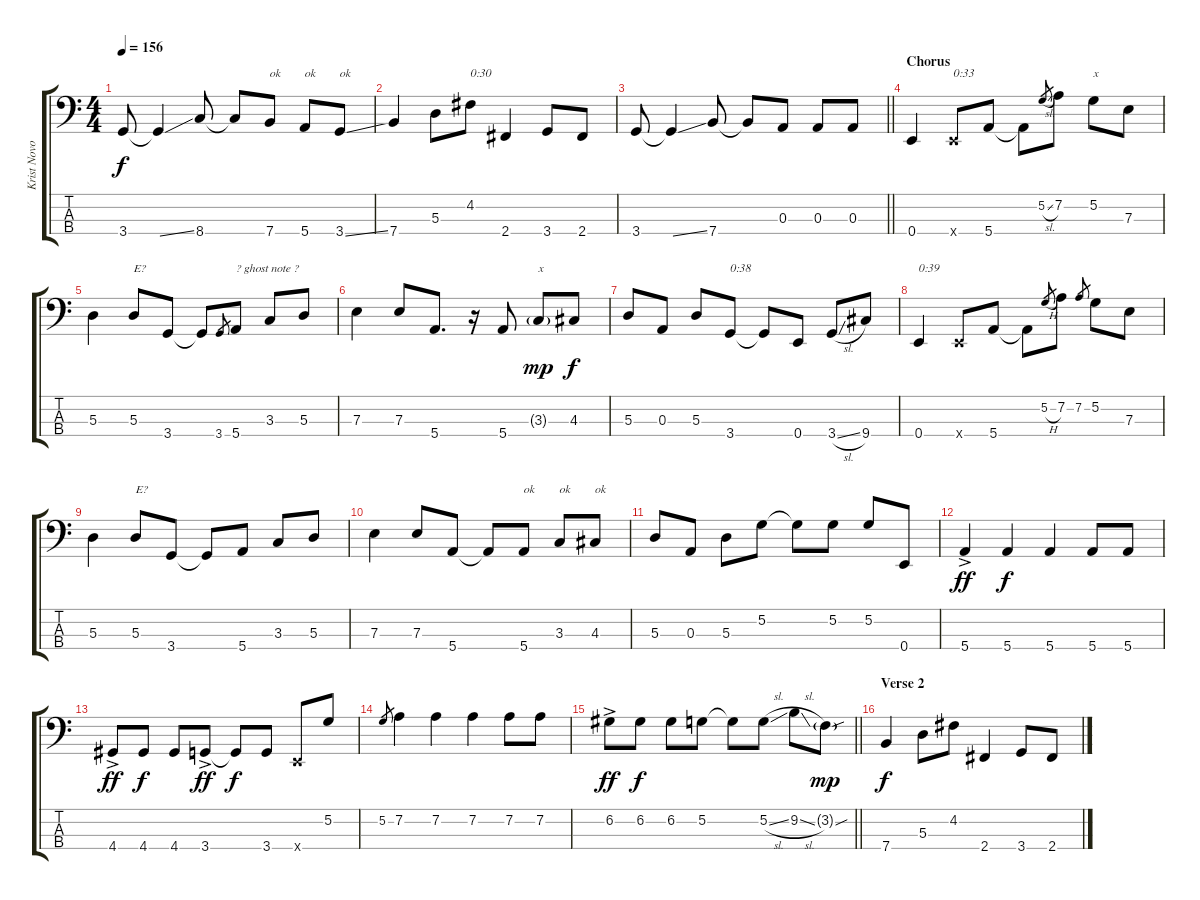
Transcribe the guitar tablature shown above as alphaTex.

\track ("Krist Novoselic - Bass" "Krist Novo") {instrument electricbasspick}
\staff {score tabs}
\tuning (G2 D2 A1 E1) {hide}
\ts (4 4)
\tempo 156
\clef f4
\ks c
3.4.8{dy f} 3.4{ss t}.4 8.4.8 8.4{t}.8 7.4.8{txt "ok"} 5.4.8{txt "ok"} 3.4{ss}.8{txt "ok"} |
7.4.4 5.3.8 4.2.8{txt "0:30"} 2.4.4 3.4.8 2.4.8 |
\barLineRight lightlight
3.4.8 3.4{ss t}.4 7.4.8 7.4{t}.8 0.3.8 0.3.8 0.3.8 |
\section ("" "Chorus")
0.4.4 0.4{x}.8{txt "0:33"} 5.4.8 5.4{t}.8 5.2{sl}.8{gr} 7.2.8 5.2.8{txt "x"} 7.3.8 |
5.3.4 5.3.8{txt "E?"} 3.4.8 3.4{t}.8 3.4.8{gr} 5.4.8{txt "? ghost note ?"} 3.3.8 5.3.8 |
7.3.4 7.3.8 5.4.8{d} r.16 5.4.8 3.3{g}.8{txt "x" dy mp} 4.3.8{dy f} |
5.3.8 0.3.8 5.3.8 3.4.8{txt "0:38"} 3.4{t}.8 0.4.8 3.4{sl}.8 9.4.8 |
0.4.4{txt "0:39"} 0.4{x}.8 5.4.8 5.4{t}.8 5.2{h}.8{gr} 7.2.8 7.2.8{gr} 5.2.8 7.3.8 |
5.3.4 5.3.8{txt "E?"} 3.4.8 3.4{t}.8 5.4.8 3.3.8 5.3.8 |
7.3.4 7.3.8 5.4.8 5.4{t}.8 5.4.8{txt "ok"} 3.3.8{txt "ok"} 4.3.8{txt "ok"} |
5.3.8 0.3.8 5.3.8 5.2.8 5.2{t}.8 5.2.8 5.2.8 0.4.8 |
5.4{ac}.4{dy ff} 5.4.4{dy f} 5.4.4 5.4.8 5.4.8 |
4.4{ac}.8{dy ff} 4.4.8{dy f} 4.4.8 3.4{ac}.8{dy ff} 3.4{t}.8{dy f} 3.4.8 0.4{x}.8 5.2.8 |
5.2.8{gr} 7.2.4 7.2.4 7.2.4 7.2.8 7.2.8 |
\barLineRight lightlight
6.2{ac}.8{dy ff} 6.2.8{dy f} 6.2.8 5.2.8 5.2{t}.8 5.2{sl}.8 9.2{sl}.8 3.2{sou g}.8{dy mp} |
\section ("" "Verse 2")
7.4.4{dy f} 5.3.8 4.2.8 2.4.4 3.4.8 2.4.8
